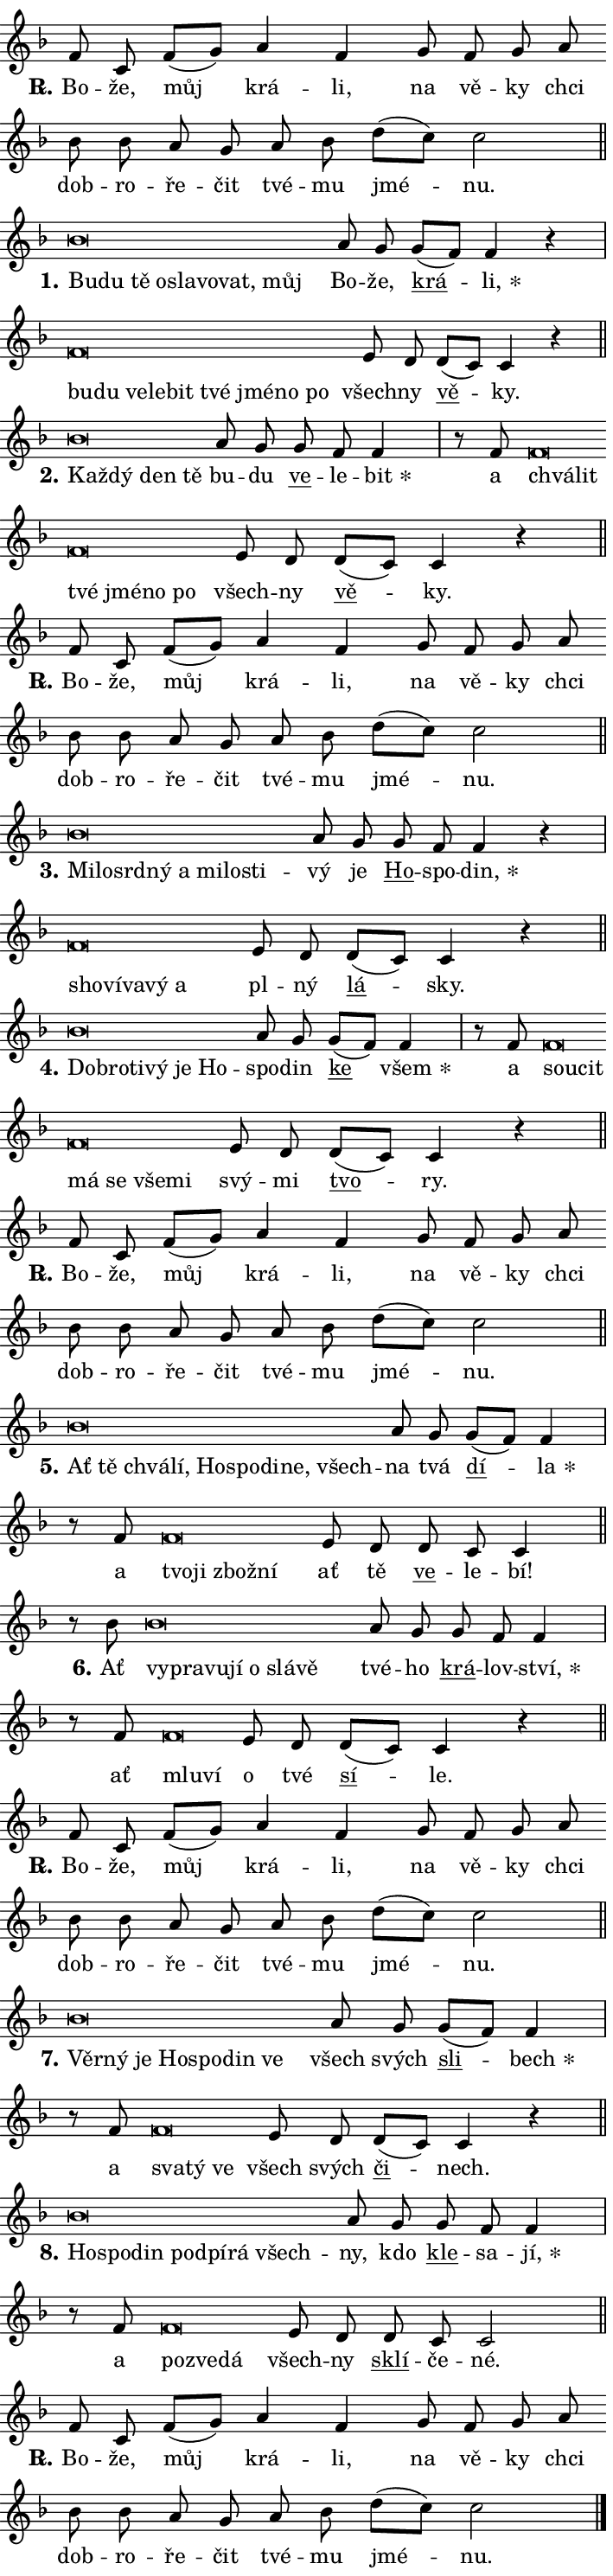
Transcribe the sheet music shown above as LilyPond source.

\version "2.24.0"
\header { tagline = "" }
\paper {
  indent = 0\cm
  top-margin = 0\cm
  right-margin = 0.13\cm % to fit lyric hyphens
  bottom-margin = 0\cm
  left-margin = 0\cm
  paper-width = 12\cm
  page-breaking = #ly:one-page-breaking
  system-system-spacing.basic-distance = #11
  score-system-spacing.basic-distance = #11
  ragged-last = ##f
}


%% Author: Thomas Morley
%% https://lists.gnu.org/archive/html/lilypond-user/2020-05/msg00002.html
#(define (line-position grob)
"Returns position of @var[grob} in current system:
   @code{'start}, if at first time-step
   @code{'end}, if at last time-step
   @code{'middle} otherwise
"
  (let* ((col (ly:item-get-column grob))
         (ln (ly:grob-object col 'left-neighbor))
         (rn (ly:grob-object col 'right-neighbor))
         (col-to-check-left (if (ly:grob? ln) ln col))
         (col-to-check-right (if (ly:grob? rn) rn col))
         (break-dir-left
           (and
             (ly:grob-property col-to-check-left 'non-musical #f)
             (ly:item-break-dir col-to-check-left)))
         (break-dir-right
           (and
             (ly:grob-property col-to-check-right 'non-musical #f)
             (ly:item-break-dir col-to-check-right))))
        (cond ((eqv? 1 break-dir-left) 'start)
              ((eqv? -1 break-dir-right) 'end)
              (else 'middle))))

#(define (tranparent-at-line-position vctor)
  (lambda (grob)
  "Relying on @code{line-position} select the relevant enry from @var{vctor}.
Used to determine transparency,"
    (case (line-position grob)
      ((end) (not (vector-ref vctor 0)))
      ((middle) (not (vector-ref vctor 1)))
      ((start) (not (vector-ref vctor 2))))))

noteHeadBreakVisibility =
#(define-music-function (break-visibility)(vector?)
"Makes @code{NoteHead}s transparent relying on @var{break-visibility}"
#{
  \override NoteHead.transparent =
    #(tranparent-at-line-position break-visibility)
#})

#(define delete-ledgers-for-transparent-note-heads
  (lambda (grob)
    "Reads whether a @code{NoteHead} is transparent.
If so this @code{NoteHead} is removed from @code{'note-heads} from
@var{grob}, which is supposed to be @code{LedgerLineSpanner}.
As a result ledgers are not printed for this @code{NoteHead}"
    (let* ((nhds-array (ly:grob-object grob 'note-heads))
           (nhds-list
             (if (ly:grob-array? nhds-array)
                 (ly:grob-array->list nhds-array)
                 '()))
           ;; Relies on the transparent-property being done before
           ;; Staff.LedgerLineSpanner.after-line-breaking is executed.
           ;; This is fragile ...
           (to-keep
             (remove
               (lambda (nhd)
                 (ly:grob-property nhd 'transparent #f))
               nhds-list)))
      ;; TODO find a better method to iterate over grob-arrays, similiar
      ;; to filter/remove etc for lists
      ;; For now rebuilt from scratch
      (set! (ly:grob-object grob 'note-heads)  '())
      (for-each
        (lambda (nhd)
          (ly:pointer-group-interface::add-grob grob 'note-heads nhd))
        to-keep))))

squashNotes = {
  \override NoteHead.X-extent = #'(-0.2 . 0.2)
  \override NoteHead.Y-extent = #'(-0.75 . 0)
  \override NoteHead.stencil =
    #(lambda (grob)
       (let ((pos (ly:grob-property grob 'staff-position)))
         (begin
           (if (< pos -7) (display "ERROR: Lower brevis then expected\n") (display ""))
           (if (<= pos -6) ly:text-interface::print ly:note-head::print))))
}
unSquashNotes = {
  \revert NoteHead.X-extent
  \revert NoteHead.Y-extent
  \revert NoteHead.stencil
}

hideNotes = \noteHeadBreakVisibility #begin-of-line-visible
unHideNotes = \noteHeadBreakVisibility #all-visible

% work-around for resetting accidentals
% https://lilypond.org/doc/v2.23/Documentation/notation/displaying-rhythms#unmetered-music
cadenzaMeasure = {
  \cadenzaOff
  \partial 1024 s1024
  \cadenzaOn
}

#(define-markup-command (accent layout props text) (markup?)
  "Underline accented syllable"
  (interpret-markup layout props
    #{\markup \override #'(offset . 4.3) \underline { #text }#}))

responsum = \markup \concat {
  "R" \hspace #-1.05 \path #0.1 #'((moveto 0 0.07) (lineto 0.9 0.8)) \hspace #0.05 "."
}

spaceSize = #0.6828661417322834 % exact space size for TeX Gyre Schola

\layout {
  \context {
    \Staff
    \remove "Time_signature_engraver"
    \override LedgerLineSpanner.after-line-breaking = #delete-ledgers-for-transparent-note-heads
  }
  \context {
    \Lyrics {
      \override LyricSpace.minimum-distance = \spaceSize
      \override LyricText.font-name = #"TeX Gyre Schola"
      \override LyricText.font-size = 1
      \override StanzaNumber.font-name = #"TeX Gyre Schola Bold"
      \override StanzaNumber.font-size = 1
    }
  }
  \context {
    \Score 
    \override NoteHead.text =
      #(lambda (grob) 
        (let ((pos (ly:grob-property grob 'staff-position)))
          #{\markup {
            \combine
              \halign #-0.55 \raise #(if (= pos -6) 0 0.5) \override #'(thickness . 2) \draw-line #'(3.2 . 0)
              \musicglyph "noteheads.sM1"
          }#}))
  }
}

% magnetic-lyrics.ily
%
%   written by
%     Jean Abou Samra <jean@abou-samra.fr>
%     Werner Lemberg <wl@gnu.org>
%
%   adapted by
%     Jiri Hon <jiri.hon@gmail.com>
%
% Version 2022-Apr-15

% https://www.mail-archive.com/lilypond-user@gnu.org/msg149350.html

#(define (Left_hyphen_pointer_engraver context)
   "Collect syllable-hyphen-syllable occurrences in lyrics and store
them in properties.  This engraver only looks to the left.  For
example, if the lyrics input is @code{foo -- bar}, it does the
following.

@itemize @bullet
@item
Set the @code{text} property of the @code{LyricHyphen} grob between
@q{foo} and @q{bar} to @code{foo}.

@item
Set the @code{left-hyphen} property of the @code{LyricText} grob with
text @q{foo} to the @code{LyricHyphen} grob between @q{foo} and
@q{bar}.
@end itemize

Use this auxiliary engraver in combination with the
@code{lyric-@/text::@/apply-@/magnetic-@/offset!} hook."
   (let ((hyphen #f)
         (text #f))
     (make-engraver
      (acknowledgers
       ((lyric-syllable-interface engraver grob source-engraver)
        (set! text grob)))
      (end-acknowledgers
       ((lyric-hyphen-interface engraver grob source-engraver)
        ;(when (not (grob::has-interface grob 'lyric-space-interface))
          (set! hyphen grob)));)
      ((stop-translation-timestep engraver)
       (when (and text hyphen)
         (ly:grob-set-object! text 'left-hyphen hyphen))
       (set! text #f)
       (set! hyphen #f)))))

#(define (lyric-text::apply-magnetic-offset! grob)
   "If the space between two syllables is less than the value in
property @code{LyricText@/.details@/.squash-threshold}, move the right
syllable to the left so that it gets concatenated with the left
syllable.

Use this function as a hook for
@code{LyricText@/.after-@/line-@/breaking} if the
@code{Left_@/hyphen_@/pointer_@/engraver} is active."
   (let ((hyphen (ly:grob-object grob 'left-hyphen #f)))
     (when hyphen
       (let ((left-text (ly:spanner-bound hyphen LEFT)))
         (when (grob::has-interface left-text 'lyric-syllable-interface)
           (let* ((common (ly:grob-common-refpoint grob left-text X))
                  (this-x-ext (ly:grob-extent grob common X))
                  (left-x-ext
                   (begin
                     ;; Trigger magnetism for left-text.
                     (ly:grob-property left-text 'after-line-breaking)
                     (ly:grob-extent left-text common X)))
                  ;; `delta` is the gap width between two syllables.
                  (delta (- (interval-start this-x-ext)
                            (interval-end left-x-ext)))
                  (details (ly:grob-property grob 'details))
                  (threshold (assoc-get 'squash-threshold details 0.2)))
             (when (< delta threshold)
               (let* (;; We have to manipulate the input text so that
                      ;; ligatures crossing syllable boundaries are not
                      ;; disabled.  For languages based on the Latin
                      ;; script this is essentially a beautification.
                      ;; However, for non-Western scripts it can be a
                      ;; necessity.
                      (lt (ly:grob-property left-text 'text))
                      (rt (ly:grob-property grob 'text))
                      (is-space (grob::has-interface hyphen 'lyric-space-interface))
                      (space (if is-space " " ""))
                      (extra-delta (if is-space spaceSize 0))
                      ;; Append new syllable.
                      (ltrt-space (if (and (string? lt) (string? rt))
                                (string-append lt space rt)
                                (make-concat-markup (list lt space rt))))
                      ;; Right-align `ltrt` to the right side.
                      (ltrt-space-markup (grob-interpret-markup
                               grob
                               (make-translate-markup
                                (cons (interval-length this-x-ext) 0)
                                (make-right-align-markup ltrt-space)))))
                 (begin
                   ;; Don't print `left-text`.
                   (ly:grob-set-property! left-text 'stencil #f)
                   ;; Set text and stencil (which holds all collected
                   ;; syllables so far) and shift it to the left.
                   (ly:grob-set-property! grob 'text ltrt-space)
                   (ly:grob-set-property! grob 'stencil ltrt-space-markup)
                   (ly:grob-translate-axis! grob (- (- delta extra-delta)) X))))))))))


#(define (lyric-hyphen::displace-bounds-first grob)
   ;; Make very sure this callback isn't triggered too early.
   (let ((left (ly:spanner-bound grob LEFT))
         (right (ly:spanner-bound grob RIGHT)))
     (ly:grob-property left 'after-line-breaking)
     (ly:grob-property right 'after-line-breaking)
     (ly:lyric-hyphen::print grob)))

squashThreshold = #0.4

\layout {
  \context {
    \Lyrics
    \consists #Left_hyphen_pointer_engraver
    \override LyricText.after-line-breaking =
      #lyric-text::apply-magnetic-offset!
    \override LyricHyphen.stencil = #lyric-hyphen::displace-bounds-first
    \override LyricText.details.squash-threshold = \squashThreshold
    \override LyricHyphen.minimum-distance = 0
    \override LyricHyphen.minimum-length = \squashThreshold
  }
}

squashText = \override LyricText.details.squash-threshold = 9999
unSquashText = \override LyricText.details.squash-threshold = \squashThreshold

leftText = \override LyricText.self-alignment-X = #LEFT
unLeftText = \revert LyricText.self-alignment-X

starOffset = #(lambda (grob) 
                (let ((x_offset (ly:self-alignment-interface::aligned-on-x-parent grob)))
                  (if (= x_offset 0) 0 (+ x_offset 1.2))))

star = #(define-music-function (syllable)(string?)
"Append star separator at the end of a syllable"
#{
  \once \override LyricText.X-offset = #starOffset
  \lyricmode { \markup {
    #syllable
    \override #'((font-name . "TeX Gyre Schola Bold")) \hspace #0.2 \lower #0.65 \larger "*"
  } }
#})

starAccent = #(define-music-function (syllable)(string?)
"Append star separator at the end of a syllable and make accent"
#{
  \once \override LyricText.X-offset = #starOffset
  \lyricmode { \markup {
    \accent #syllable
    \override #'((font-name . "TeX Gyre Schola Bold")) \hspace #0.2 \lower #0.65 \larger "*"
  } }
#})

breath = #(define-music-function (syllable)(string?)
"Append breathing indicator at the end of a syllable"
#{
  \lyricmode { \markup { #syllable "+" } }
#})

optionalBreath = #(define-music-function (syllable)(string?)
"Append optional breathing indicator at the end of a syllable"
#{
  \lyricmode { \markup { #syllable "(+)" } }
#})


\score {
    <<
        \new Voice = "melody" { \cadenzaOn \key f \major \relative { f'8 c f[( g)] a4 f \bar "" g8 f g a \bar "" bes bes a g \bar "" a bes d[( c)] c2 \cadenzaMeasure \bar "||" \break } }
        \new Lyrics \lyricsto "melody" { \lyricmode { \set stanza = \responsum
Bo -- že, můj krá -- li, na vě -- ky chci dob -- ro -- ře -- čit tvé -- mu jmé -- nu. } }
    >>
    \layout {}
}

\score {
    <<
        \new Voice = "melody" { \cadenzaOn \key f \major \relative { \squashNotes bes'\breve*1/16 \hideNotes \breve*1/16 \bar "" \breve*1/16 \bar "" \breve*1/16 \bar "" \breve*1/16 \bar "" \breve*1/16 \bar "" \breve*1/16 \breve*1/16 \bar "" \unHideNotes \unSquashNotes a8 g \bar "" g[( f)] f4 r \cadenzaMeasure \bar "|" \squashNotes f\breve*1/16 \hideNotes \breve*1/16 \bar "" \breve*1/16 \bar "" \breve*1/16 \bar "" \breve*1/16 \bar "" \breve*1/16 \bar "" \breve*1/16 \bar "" \breve*1/16 \breve*1/16 \bar "" \unHideNotes \unSquashNotes e8 d \bar "" d[( c)] c4 r \cadenzaMeasure \bar "||" \break } }
        \new Lyrics \lyricsto "melody" { \lyricmode { \set stanza = "1."
\leftText Bu -- \squashText du tě o -- sla -- vo -- vat, můj \unLeftText \unSquashText Bo -- že, \markup \accent krá -- \star li, \leftText bu -- \squashText du ve -- le -- bit tvé jmé -- no po \unLeftText \unSquashText všech -- ny \markup \accent vě -- ky. } }
    >>
    \layout {}
}

\score {
    <<
        \new Voice = "melody" { \cadenzaOn \key f \major \relative { \squashNotes bes'\breve*1/16 \hideNotes \breve*1/16 \bar "" \breve*1/16 \breve*1/16 \bar "" \unHideNotes \unSquashNotes a8 g \bar "" g f f4 \cadenzaMeasure \bar "|" r8 f8 \squashNotes f\breve*1/16 \hideNotes \breve*1/16 \bar "" \breve*1/16 \bar "" \breve*1/16 \bar "" \breve*1/16 \breve*1/16 \bar "" \unHideNotes \unSquashNotes e8 d \bar "" d[( c)] c4 r \cadenzaMeasure \bar "||" \break } }
        \new Lyrics \lyricsto "melody" { \lyricmode { \set stanza = "2."
\leftText Kaž -- \squashText dý den tě \unLeftText \unSquashText bu -- du \markup \accent ve -- le -- \star bit a \leftText chvá -- \squashText lit tvé jmé -- no po \unLeftText \unSquashText všech -- ny \markup \accent vě -- ky. } }
    >>
    \layout {}
}

\score {
    <<
        \new Voice = "melody" { \cadenzaOn \key f \major \relative { f'8 c f[( g)] a4 f \bar "" g8 f g a \bar "" bes bes a g \bar "" a bes d[( c)] c2 \cadenzaMeasure \bar "||" \break } }
        \new Lyrics \lyricsto "melody" { \lyricmode { \set stanza = \responsum
Bo -- že, můj krá -- li, na vě -- ky chci dob -- ro -- ře -- čit tvé -- mu jmé -- nu. } }
    >>
    \layout {}
}

\score {
    <<
        \new Voice = "melody" { \cadenzaOn \key f \major \relative { \squashNotes bes'\breve*1/16 \hideNotes \breve*1/16 \bar "" \breve*1/16 \bar "" \breve*1/16 \bar "" \breve*1/16 \bar "" \breve*1/16 \bar "" \breve*1/16 \breve*1/16 \bar "" \unHideNotes \unSquashNotes a8 g \bar "" g f f4 r \cadenzaMeasure \bar "|" \squashNotes f\breve*1/16 \hideNotes \breve*1/16 \bar "" \breve*1/16 \bar "" \breve*1/16 \breve*1/16 \bar "" \unHideNotes \unSquashNotes e8 d \bar "" d[( c)] c4 r \cadenzaMeasure \bar "||" \break } }
        \new Lyrics \lyricsto "melody" { \lyricmode { \set stanza = "3."
\leftText Mi -- \squashText lo -- srd -- ný a mi -- lo -- sti -- \unLeftText \unSquashText vý je \markup \accent Ho -- spo -- \star din, \leftText sho -- \squashText ví -- va -- vý a \unLeftText \unSquashText pl -- ný \markup \accent lá -- sky. } }
    >>
    \layout {}
}

\score {
    <<
        \new Voice = "melody" { \cadenzaOn \key f \major \relative { \squashNotes bes'\breve*1/16 \hideNotes \breve*1/16 \bar "" \breve*1/16 \bar "" \breve*1/16 \bar "" \breve*1/16 \breve*1/16 \bar "" \unHideNotes \unSquashNotes a8 g \bar "" g[( f)] f4 \cadenzaMeasure \bar "|" r8 f8 \squashNotes f\breve*1/16 \hideNotes \breve*1/16 \bar "" \breve*1/16 \bar "" \breve*1/16 \bar "" \breve*1/16 \breve*1/16 \bar "" \unHideNotes \unSquashNotes e8 d \bar "" d[( c)] c4 r \cadenzaMeasure \bar "||" \break } }
        \new Lyrics \lyricsto "melody" { \lyricmode { \set stanza = "4."
\leftText Dob -- \squashText ro -- ti -- vý je Ho -- \unLeftText \unSquashText spo -- din \markup \accent ke \star všem a \leftText sou -- \squashText cit má se vše -- mi \unLeftText \unSquashText svý -- mi \markup \accent tvo -- ry. } }
    >>
    \layout {}
}

\score {
    <<
        \new Voice = "melody" { \cadenzaOn \key f \major \relative { f'8 c f[( g)] a4 f \bar "" g8 f g a \bar "" bes bes a g \bar "" a bes d[( c)] c2 \cadenzaMeasure \bar "||" \break } }
        \new Lyrics \lyricsto "melody" { \lyricmode { \set stanza = \responsum
Bo -- že, můj krá -- li, na vě -- ky chci dob -- ro -- ře -- čit tvé -- mu jmé -- nu. } }
    >>
    \layout {}
}

\score {
    <<
        \new Voice = "melody" { \cadenzaOn \key f \major \relative { \squashNotes bes'\breve*1/16 \hideNotes \breve*1/16 \bar "" \breve*1/16 \bar "" \breve*1/16 \bar "" \breve*1/16 \bar "" \breve*1/16 \bar "" \breve*1/16 \bar "" \breve*1/16 \breve*1/16 \bar "" \unHideNotes \unSquashNotes a8 g \bar "" g[( f)] f4 \cadenzaMeasure \bar "|" r8 f8 \squashNotes f\breve*1/16 \hideNotes \breve*1/16 \bar "" \breve*1/16 \breve*1/16 \bar "" \unHideNotes \unSquashNotes e8 d \bar "" d c c4 \cadenzaMeasure \bar "||" \break } }
        \new Lyrics \lyricsto "melody" { \lyricmode { \set stanza = "5."
\leftText Ať \squashText tě chvá -- lí, Ho -- spo -- di -- ne, všech -- \unLeftText \unSquashText na tvá \markup \accent dí -- \star la a \leftText tvo -- \squashText ji zbož -- ní \unLeftText \unSquashText ať tě \markup \accent ve -- le -- bí! } }
    >>
    \layout {}
}

\score {
    <<
        \new Voice = "melody" { \cadenzaOn \key f \major \relative { r8 bes'8 \squashNotes bes\breve*1/16 \hideNotes \breve*1/16 \bar "" \breve*1/16 \bar "" \breve*1/16 \bar "" \breve*1/16 \bar "" \breve*1/16 \breve*1/16 \bar "" \unHideNotes \unSquashNotes a8 g \bar "" g f f4 \cadenzaMeasure \bar "|" r8 f8 \squashNotes f\breve*1/16 \hideNotes \breve*1/16 \bar "" \unHideNotes \unSquashNotes e8 d \bar "" d[( c)] c4 r \cadenzaMeasure \bar "||" \break } }
        \new Lyrics \lyricsto "melody" { \lyricmode { \set stanza = "6."
Ať \leftText vy -- \squashText pra -- vu -- jí o slá -- vě \unLeftText \unSquashText tvé -- ho \markup \accent krá -- lov -- \star ství, ať \leftText mlu -- \squashText ví \unLeftText \unSquashText o tvé \markup \accent sí -- le. } }
    >>
    \layout {}
}

\score {
    <<
        \new Voice = "melody" { \cadenzaOn \key f \major \relative { f'8 c f[( g)] a4 f \bar "" g8 f g a \bar "" bes bes a g \bar "" a bes d[( c)] c2 \cadenzaMeasure \bar "||" \break } }
        \new Lyrics \lyricsto "melody" { \lyricmode { \set stanza = \responsum
Bo -- že, můj krá -- li, na vě -- ky chci dob -- ro -- ře -- čit tvé -- mu jmé -- nu. } }
    >>
    \layout {}
}

\score {
    <<
        \new Voice = "melody" { \cadenzaOn \key f \major \relative { \squashNotes bes'\breve*1/16 \hideNotes \breve*1/16 \bar "" \breve*1/16 \bar "" \breve*1/16 \bar "" \breve*1/16 \bar "" \breve*1/16 \breve*1/16 \bar "" \unHideNotes \unSquashNotes a8 g \bar "" g[( f)] f4 \cadenzaMeasure \bar "|" r8 f8 \squashNotes f\breve*1/16 \hideNotes \breve*1/16 \breve*1/16 \bar "" \unHideNotes \unSquashNotes e8 d \bar "" d[( c)] c4 r \cadenzaMeasure \bar "||" \break } }
        \new Lyrics \lyricsto "melody" { \lyricmode { \set stanza = "7."
\leftText Věr -- \squashText ný je Ho -- spo -- din ve \unLeftText \unSquashText všech svých \markup \accent sli -- \star bech a \leftText sva -- \squashText tý ve \unLeftText \unSquashText všech svých \markup \accent či -- nech. } }
    >>
    \layout {}
}

\score {
    <<
        \new Voice = "melody" { \cadenzaOn \key f \major \relative { \squashNotes bes'\breve*1/16 \hideNotes \breve*1/16 \bar "" \breve*1/16 \bar "" \breve*1/16 \bar "" \breve*1/16 \bar "" \breve*1/16 \breve*1/16 \bar "" \unHideNotes \unSquashNotes a8 g \bar "" g f f4 \cadenzaMeasure \bar "|" r8 f8 \squashNotes f\breve*1/16 \hideNotes \breve*1/16 \breve*1/16 \bar "" \unHideNotes \unSquashNotes e8 d \bar "" d c c2 \cadenzaMeasure \bar "||" \break } }
        \new Lyrics \lyricsto "melody" { \lyricmode { \set stanza = "8."
\leftText Ho -- \squashText spo -- din pod -- pí -- rá všech -- \unLeftText \unSquashText ny, kdo \markup \accent kle -- sa -- \star jí, a \leftText po -- \squashText zve -- dá \unLeftText \unSquashText všech -- ny \markup \accent sklí -- če -- né. } }
    >>
    \layout {}
}

\score {
    <<
        \new Voice = "melody" { \cadenzaOn \key f \major \relative { f'8 c f[( g)] a4 f \bar "" g8 f g a \bar "" bes bes a g \bar "" a bes d[( c)] c2 \cadenzaMeasure \bar "||" \break } \bar "|." }
        \new Lyrics \lyricsto "melody" { \lyricmode { \set stanza = \responsum
Bo -- že, můj krá -- li, na vě -- ky chci dob -- ro -- ře -- čit tvé -- mu jmé -- nu. } }
    >>
    \layout {}
}
